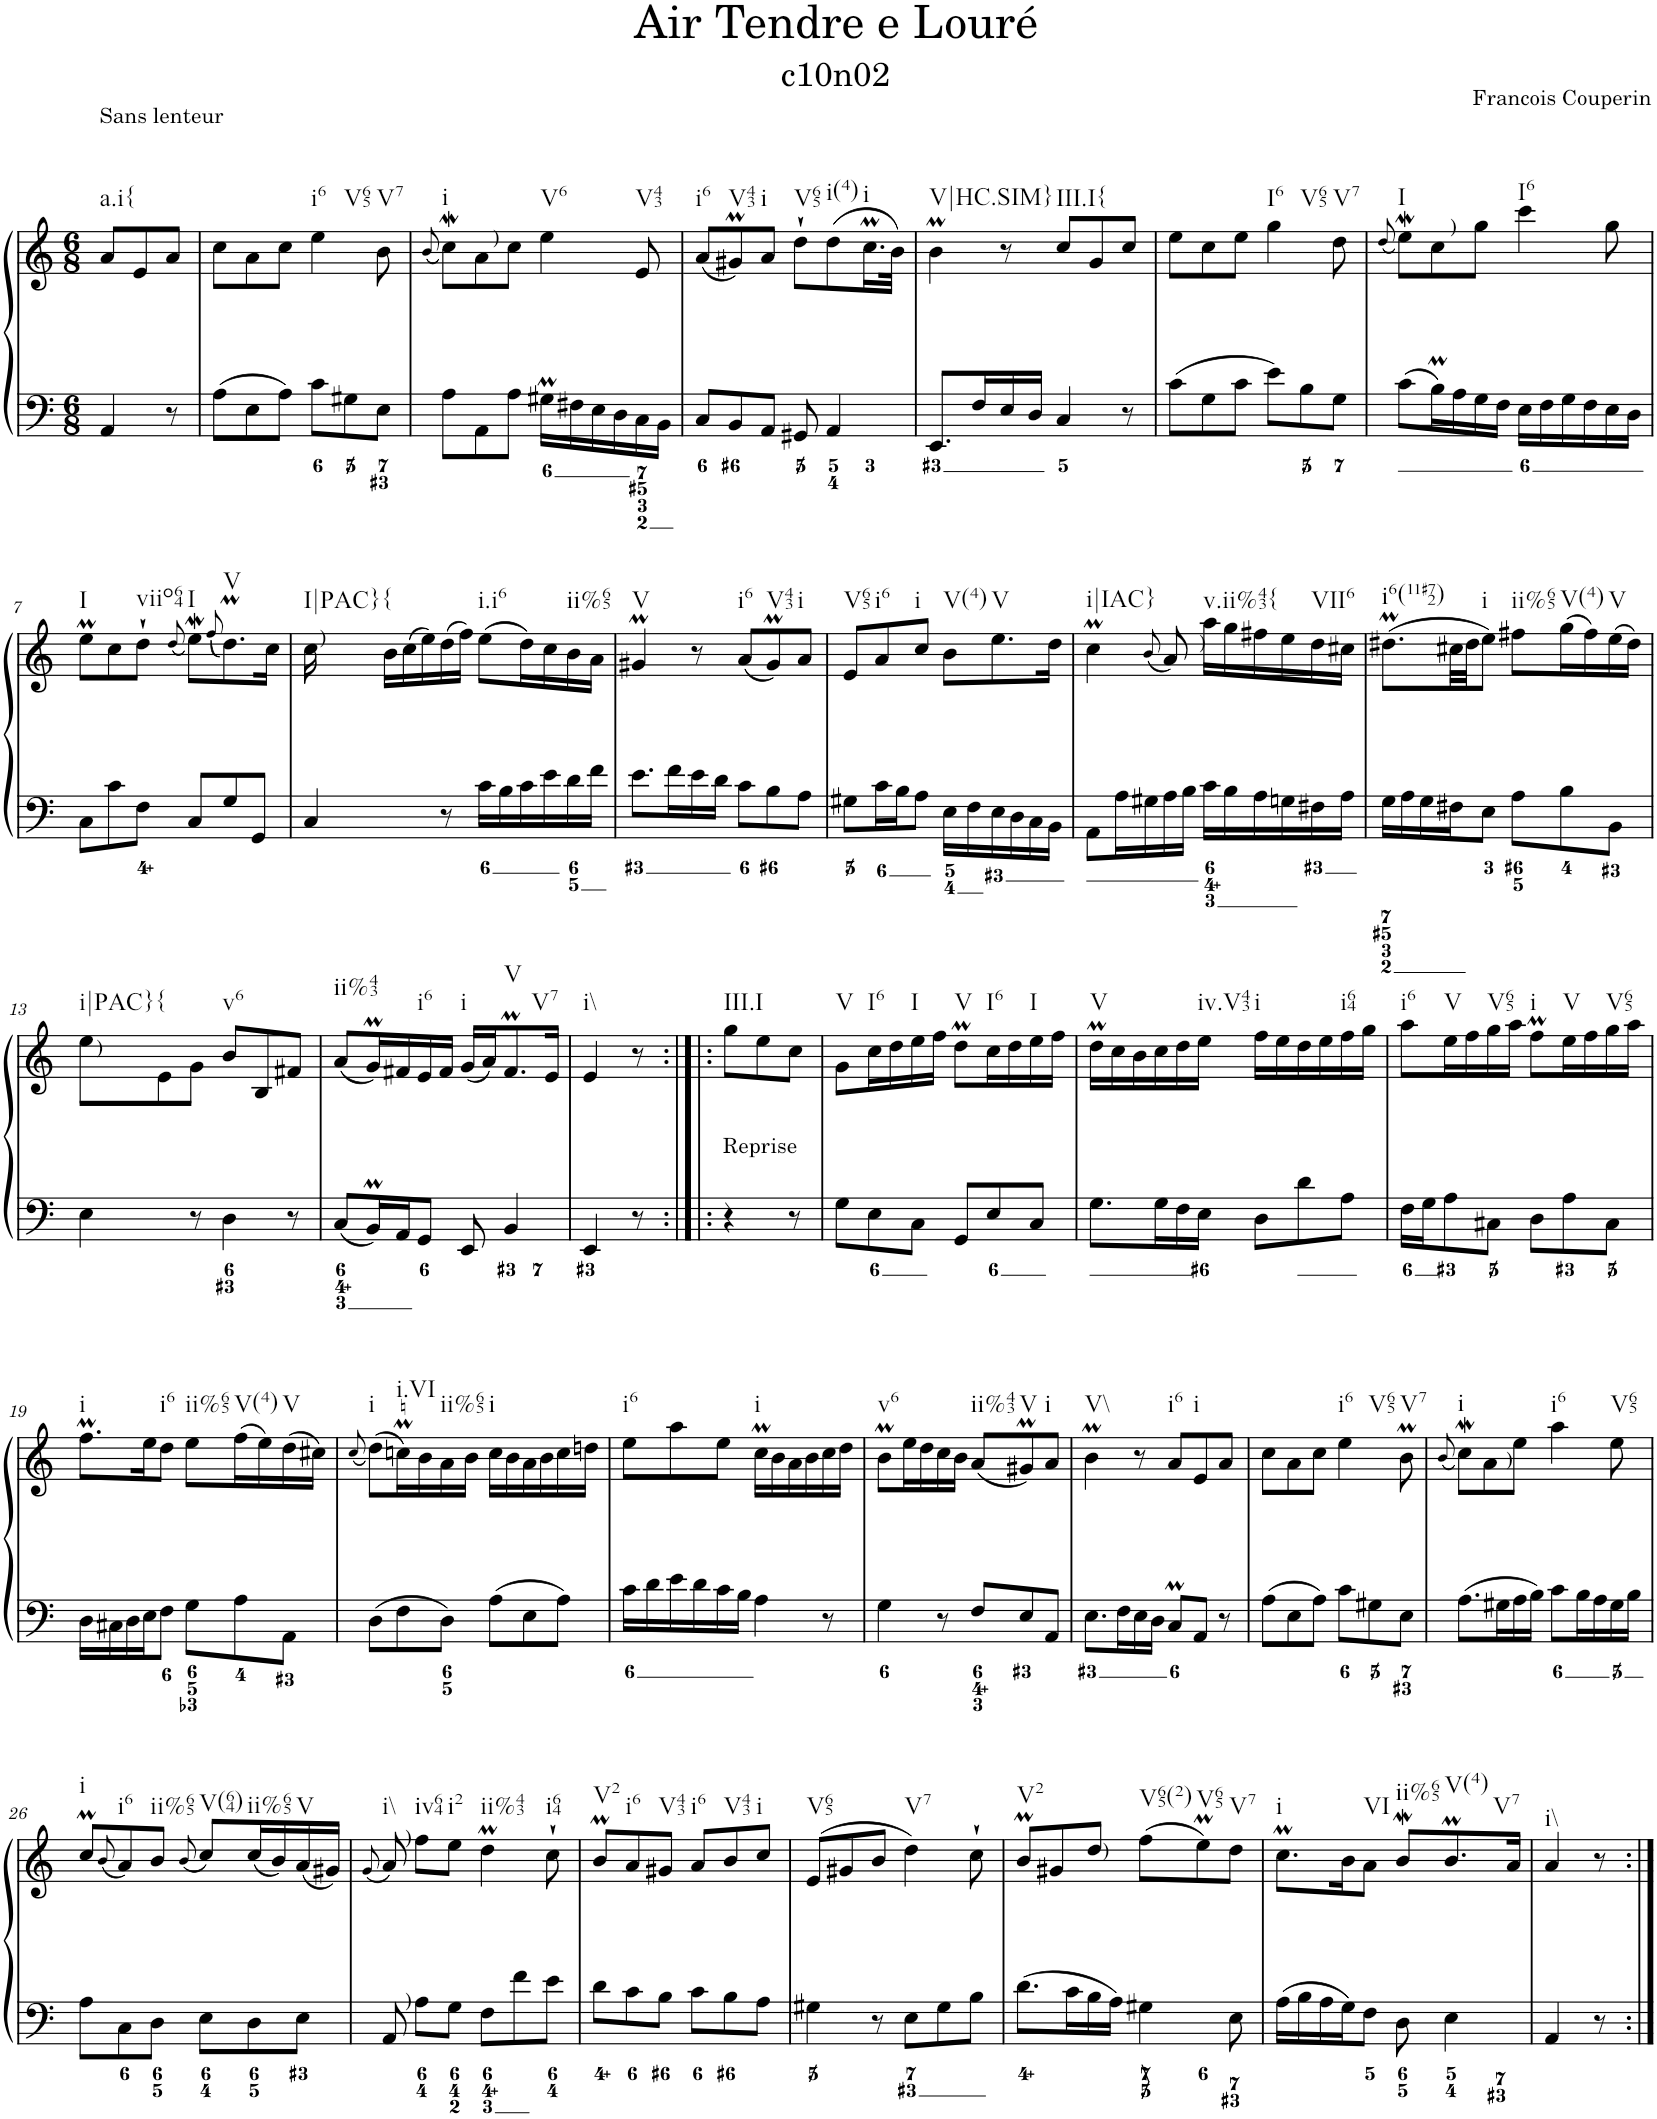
**kern	**kern
*part1	*part1
*staff2	*staff1
*I"Piano	*
*I'Pno.	*
*clefF4	*clefG2
*k[]	*k[]
*M6/8	*M6/8
=	=
!	!LO:TX:a:t=Sans lenteur
!	!LO:TX:b:t=a.i{
4AA/	8a/L
.	8e/
8r	8a/J
=1	=1
8A\L	8cc\L
8E\	8a\
8A\J	8cc\J
!	!LO:TX:b:t=i6
!	!LO:TX:b:t=V65
8c\L	4ee\
8G#X\	.
!	!LO:TX:b:t=V7
8E\J	8b\
=2	=2
.	(8qb/
!	!LO:TX:b:t=i
8A\L	8ccw\L)
!	!LO:TX:a:t=)
8AA\	8a\
8A\J	8cc\J
!	!LO:TX:b:t=V6
16G#Xm\LL	4ee\
16F#X\	.
16E\	.
16D\	.
!	!LO:TX:b:t=V43
16C\	8e/
16BB\JJ	.
=3	=3
!	!LO:TX:b:t=i6
8C/L	(8a/L
!	!LO:TX:b:t=V43
8BB/	8g#Xm/)
!	!LO:TX:b:t=i
8AA/J	8a/J
!	!LO:TX:b:t=V65
8GG#X/	8dd`\L
!	!LO:TX:b:t=i(4)
4AA/	(8dd\
!	!LO:TX:b:t=i
.	16.ccM\L
.	32b\JJk)
=4	=4
!	!LO:TX:b:t=V|HC.SIM}
8.EE/L	4bm\
16F/L	.
16E/	8r
16D/JJ	.
!	!LO:TX:b:t=III.I{
4C/	8cc/L
.	8g/
8r	8cc/J
=5	=5
8c\L	8ee\L
8G\	8cc\
8c\J	8ee\J
!	!LO:TX:b:t=I6
!	!LO:TX:b:t=V65
8e\L	4gg\
8B\	.
!	!LO:TX:b:t=V7
8G\J	8dd\
=6	=6
.	(8qdd/
!	!LO:TX:b:t=I
8c\L	8eeW\L)
!	!LO:TX:a:t=)
16Bm\L	8cc\
16A\	.
16G\	8gg\J
16F\JJ	.
!	!LO:TX:b:t=I6
16E\LL	4ccc\
16F\	.
16G\	.
16F\	.
16E\	8gg\
16D\JJ	.
!!LO:LB:g=z
=7	=7
!	!LO:TX:b:t=I
8C\L	8eem\L
8c\	8cc\
!	!LO:TX:b:t=viio64
8F\J	8dd`\J
.	(8qdd/
!	!LO:TX:b:t=I
8C/L	8eeW\L)
.	(8qff/
!	!LO:TX:b:t=V
8G/	8.ddM\)
8GG/J	.
.	16cc\Jk
=8	=8
!	!LO:TX:a:t=)
!	!LO:TX:b:t=I|PAC}
4C/	16cc\
!	!LO:TX:b:t={
.	16b\LL
.	(16cc\
.	16ee\)
8r	(16dd\
.	16ff\JJ)
!	!LO:TX:b:t=i.i6
16c\LL	(8ee\L
16B\	.
16c\	16dd\L)
16e\	16cc\
!	!LO:TX:b:t=ii%65
16d\	16b\
16f\JJ	16a\JJ
=9	=9
!	!LO:TX:b:t=V
8.e\L	4g#Xm/
16f\L	.
16e\	8r
16d\JJ	.
!	!LO:TX:b:t=i6
8c\L	(8a/L
!	!LO:TX:b:t=V43
8B\	8g#m/)
!	!LO:TX:b:t=i
8A\J	8a/J
=10	=10
!	!LO:TX:b:t=V65
8G#X\L	8e/L
!	!LO:TX:b:t=i6
16c\L	8a/
16B\J	.
!	!LO:TX:b:t=i
8A\J	8cc/J
!	!LO:TX:b:t=V(4)
16E\LL	8b\L
16F\	.
!	!LO:TX:b:t=V
16E\	8.ee\
16D\	.
16C\	.
16BB\JJ	16dd\Jk
=11	=11
!	!LO:TX:b:t=i|IAC}
8AA\L	4ccM\
16A\L	.
16G#X\	.
.	(8qb/
!	!LO:TX:a:t=)
16A\	8a/)
16B\JJ	.
!	!LO:TX:b:t=v.ii%43{
16c\LL	16aa\LL
16B\	16gg\
16A\	16ff#X\
16Gn\	16ee\
!	!LO:TX:b:t=VII6
16F#X\	16dd\
16A\JJ	16cc#X\JJ
=12	=12
!	!LO:TX:b:t=i6(11#72)
16G\LL	(8.dd#Xm\L
16A\	.
16G\	.
16F#X\J	32cc#X\LL
.	32dd#\JJ
!	!LO:TX:b:t=i
8E\J	8ee\J)
!	!LO:TX:b:t=ii%65
8A\L	8ff#X\L
!	!LO:TX:b:t=V(4)
8B\	(16gg\L
.	16ff#\)
!	!LO:TX:b:t=V
8BB\J	(16ee\
.	16dd#\JJ)
!!LO:LB:g=z
=13	=13
!	!LO:TX:a:t=)
!	!LO:TX:b:t=i|PAC}
4E\	8ee\L
!	!LO:TX:b:t={
.	8e\
8r	8g\J
!	!LO:TX:b:t=v6
4D\	8b/L
.	8B/
8r	8f#X/J
=14	=14
!	!LO:TX:b:t=ii%43
8C/L	(8a/L
16BBm/L	16gM/L)
16AA/J	16f#X/
!	!LO:TX:b:t=i6
8GG/J	16e/
.	16f#/JJ
!	!LO:TX:b:t=i
8EE/	(16g/LL
.	16a/J)
!	!LO:TX:b:t=V
!	!LO:TX:b:t=V7
4BB/	8.f#m/
.	16e/Jk
=15	=15
!	!LO:TX:b:t=i\\
4EE/	4e/
8r	8r
=15X1:|!|:	=15X1:|!|:
!	!LO:TX:b:t=III.I
!LO:TX:a:t=Reprise	!
4r	8gg\L
.	8ee\
8r	8cc\J
=16	=16
!	!LO:TX:b:t=V
8G\L	8g\L
!	!LO:TX:b:t=I6
8E\	16cc\L
.	16dd\
!	!LO:TX:b:t=I
8C\J	16ee\
.	16ff\JJ
!	!LO:TX:b:t=V
8GG/L	8ddM\L
!	!LO:TX:b:t=I6
8E/	16cc\L
.	16dd\
!	!LO:TX:b:t=I
8C/J	16ee\
.	16ff\JJ
=17	=17
!	!LO:TX:b:t=V
8.G\L	16ddM\LL
.	16cc\
.	16b\
16G\L	16cc\
16F\	16dd\
!	!LO:TX:b:t=iv.V43
16E\JJ	16ee\JJ
!	!LO:TX:b:t=i
8D\L	16ff\LL
.	16ee\
8d\	16dd\
.	16ee\
!	!LO:TX:b:t=i64
8A\J	16ff\
.	16gg\JJ
=18	=18
!	!LO:TX:b:t=i6
16F\LL	8aa\L
16G\J	.
!	!LO:TX:b:t=V
8A\	16ee\L
.	16ff\
!	!LO:TX:b:t=V65
8C#X\J	16gg\
.	16aa\JJ
!	!LO:TX:b:t=i
8D\L	8ffM\L
!	!LO:TX:b:t=V
8A\	16ee\L
.	16ff\
!	!LO:TX:b:t=V65
8C#\J	16gg\
.	16aa\JJ
!!LO:LB:g=z
=19	=19
!	!LO:TX:b:t=i
16D\LL	8.ffM\L
16C#X\	.
16D\	.
16E\J	16ee\K
!	!LO:TX:b:t=i6
8F\J	8dd\J
!	!LO:TX:b:t=ii%65
8G\L	8ee\L
!	!LO:TX:b:t=V(4)
8A\	(16ff\L
.	16ee\)
!	!LO:TX:b:t=V
8AA\J	(16dd\
.	16cc#X\JJ)
=20	=20
.	(8qcc/
!	!LO:TX:b:t=i
8D\L	(8dd\L)
!	!LO:TX:b:t=i.VI
8F\	16ccnM\L)
.	16b\
!	!LO:TX:b:t=ii%65
8D\J	16a\
.	16b\JJ
!	!LO:TX:b:t=i
8A\L	16cc\LL
.	16b\
8E\	16a\
.	16b\
8A\J	16cc\
.	16ddn\JJ
=21	=21
!	!LO:TX:b:t=i6
16c\LL	8ee\L
16d\	.
16e\	8aa\
16d\	.
16c\	8ee\J
16B\JJ	.
!	!LO:TX:b:t=i
4A\	16ccM\LL
.	16b\
.	16a\
.	16b\
8r	16cc\
.	16dd\JJ
=22	=22
!	!LO:TX:b:t=v6
4G\	8bm\L
.	16ee\L
.	16dd\
8r	16cc\
.	16b\JJ
!	!LO:TX:b:t=ii%43
8F/L	(8a/L
!	!LO:TX:b:t=V
8E/	8g#Xm/)
!	!LO:TX:b:t=i
8AA/J	8a/J
=23	=23
!	!LO:TX:b:t=V\\
8.E\L	4bm\
16F\L	.
16E\	8r
16D\JJ	.
!	!LO:TX:b:t=i6
8CM/L	8a/L
!	!LO:TX:b:t=i
8AA/J	8e/
8r	8a/J
=24	=24
8A\L	8cc\L
8E\	8a\
8A\J	8cc\J
!	!LO:TX:b:t=i6
!	!LO:TX:b:t=V65
8c\L	4ee\
8G#X\	.
!	!LO:TX:b:t=V7
8E\J	8bm\
=25	=25
.	(8qb/
!	!LO:TX:b:t=i
8.A\L	8ccw\L)
!	!LO:TX:a:t=)
.	8a\
16G#X\L	.
16A\	8ee\J
16B\JJ	.
!	!LO:TX:b:t=i6
8c\L	4aa\
16B\L	.
16A\	.
!	!LO:TX:b:t=V65
16G#\	8ee\
16B\JJ	.
!!LO:LB:g=z
=26	=26
!	!LO:TX:b:t=i
8A\L	8ccM/L
.	(8qb/
!	!LO:TX:b:t=i6
8C\	8a/)
!	!LO:TX:b:t=ii%65
8D\J	8b/J
.	(8qb/
!	!LO:TX:b:t=V(64)
8E\L	8cc/L)
!	!LO:TX:b:t=ii%65
8D\	(16cc/L
.	16b/)
!	!LO:TX:b:t=V
8E\J	(16a/
.	16g#X/JJ)
=27	=27
.	(8qg/
!	!LO:TX:a:t=)
!	!LO:TX:b:t=i\\
!LO:TX:a:t=)	!
8AA/	8a/)
!	!LO:TX:b:t=iv64
8A\L	8ff\L
!	!LO:TX:b:t=i2
8G\J	8ee\J
!	!LO:TX:b:t=ii%43
8F\L	4ddM\
8f\	.
!	!LO:TX:b:t=i64
8e\J	8cc`\
=28	=28
!	!LO:TX:b:t=V2
8d\L	8bm/L
!	!LO:TX:b:t=i6
8c\	8a/
!	!LO:TX:b:t=V43
8B\J	8g#X/J
!	!LO:TX:b:t=i6
8c\L	8a/L
!	!LO:TX:b:t=V43
8B\	8b/
!	!LO:TX:b:t=i
8A\J	8cc/J
=29	=29
!	!LO:TX:b:t=V65
4G#X\	(8e/L
.	8g#X/
8r	8b/J
!	!LO:TX:b:t=V7
8E\L	4dd\)
8G#\	.
8B\J	8cc`\
=30	=30
!	!LO:TX:b:t=V2
8.d\L	8bm/L
!	!LO:TX:a:t=)
.	8g#X/
16c\L	.
16B\	8dd/J
16A\JJ	.
!	!LO:TX:b:t=V65(2)
4G#X\	(8ff\L
!	!LO:TX:b:t=V65
.	8eem\)
!	!LO:TX:b:t=V7
8E\	8dd\J
=31	=31
!	!LO:TX:b:t=i
16A\LL	8.ccM\L
16B\	.
16A\	.
16G\J	16b\K
!	!LO:TX:b:t=VI
8F\J	8a\J
!	!LO:TX:b:t=ii%65
8D\	8bW/L
!	!LO:TX:b:t=V(4)
!	!LO:TX:b:t=V7
4E\	8.bm/
.	16a/Jk
=32	=32
!	!LO:TX:b:t=i\\
4AA/	4a/
8r	8r
=:|!	=:|!
*-	*-
